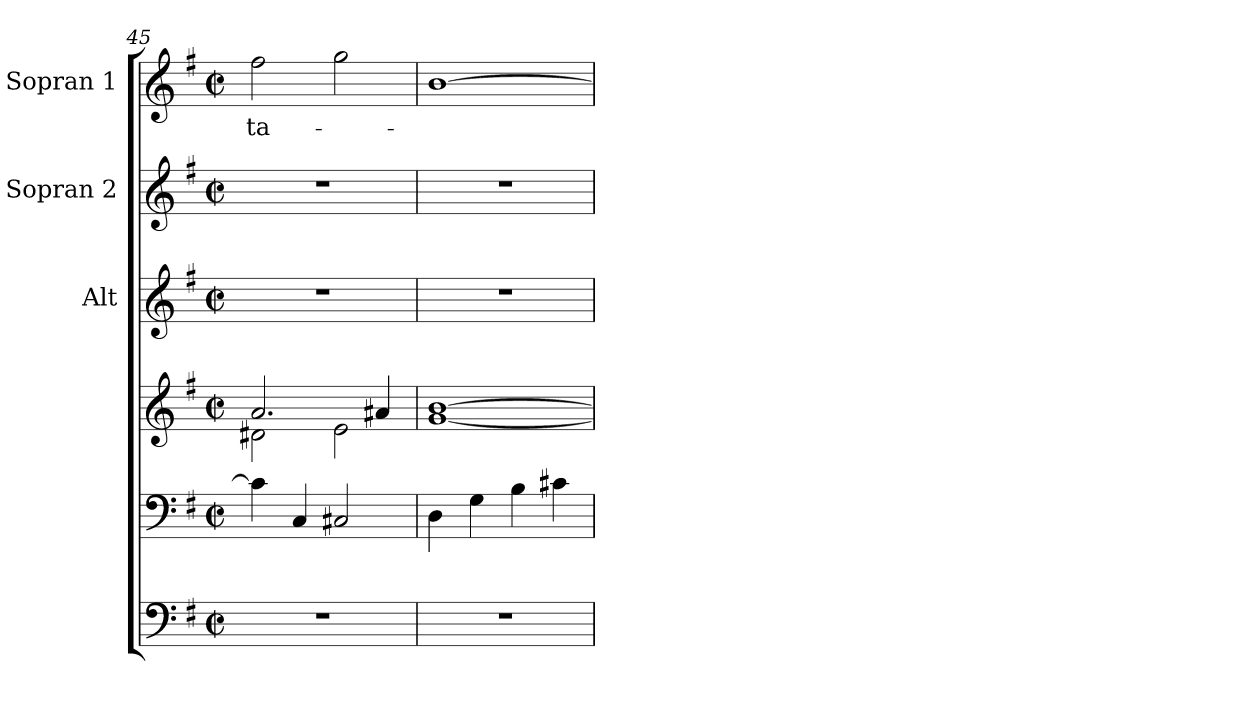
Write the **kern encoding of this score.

**kern	**kern	**kern	**kern	**kern	**kern	**text
*part5	*part4	*part4	*part3	*part2	*part1	*part1
*staff6	*staff5	*staff4	*staff3	*staff2	*staff1	*staff1
*	*	*	*I"Alt	*I"Sopran 2	*I"Sopran 1	*
*	*	*	*I'A.	*I'S. 2	*I'S. 1	*
*clefF4	*clefF4	*clefG2	*clefG2	*clefG2	*clefG2	*
*k[f#]	*k[f#]	*k[f#]	*k[f#]	*k[f#]	*k[f#]	*
*G:	*G:	*G:	*G:	*G:	*G:	*
*M2/2	*M2/2	*M2/2	*M2/2	*M2/2	*M2/2	*
*met(c|)	*met(c|)	*met(c|)	*met(c|)	*met(c|)	*met(c|)	*
=45	=45	=45	=45	=45	=45	=45
*	*	*^	*	*	*	*
!	!	!	!	!	!	!	!LO:LY:b
1r	4c\]	2.a/	2d#X\	1r	1r	2ff#\	-ta-
.	4C/	.	.	.	.	.	.
.	2C#X/	.	2e\	.	.	2gg\	.
.	.	4a#X/	.	.	.	.	.
!!LO:LB:g=z
=46	=46	=46	=46	=46	=46	=46	=46
1r	4D\	[>1b	[<1g	1r	1r	[1b	.
.	4G\	.	.	.	.	.	.
.	4B\	.	.	.	.	.	.
.	4c#X\	.	.	.	.	.	.
*	*	*v	*v	*	*	*	*
=	=	=	=	=	=	=
*-	*-	*-	*-	*-	*-	*-
